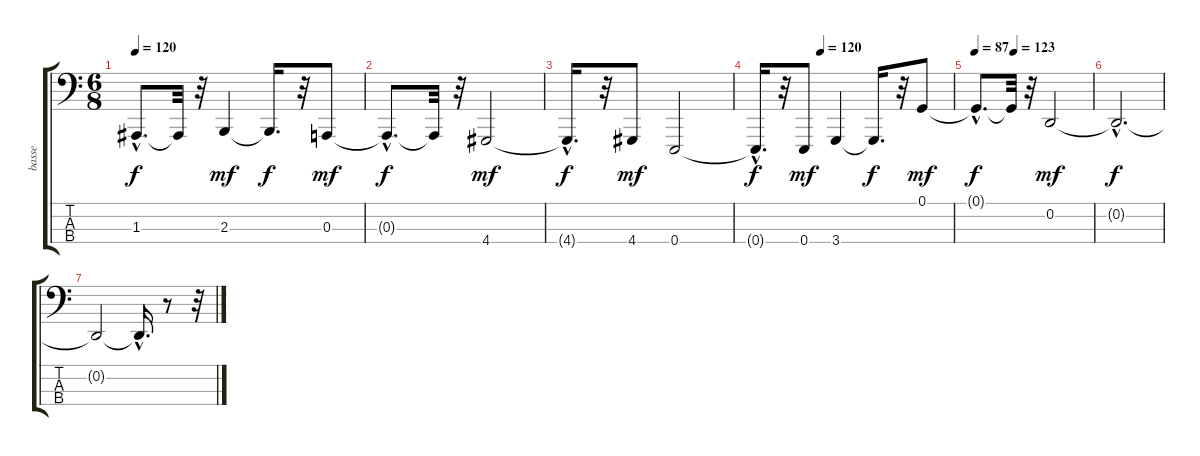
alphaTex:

\track ("basse" "basse") {instrument pad2warm}
\staff {score tabs}
\tuning (G2 D2 A1 E1) {hide}
\ts (6 8)
\tempo 120
\clef f4
\ks c
1.3{hac t}.8{d dy f} 1.3{t}.32 r.32 2.3.4{dy mf} 2.3{t}.16{d dy f} r.32 0.3.8{dy mf} |
0.3{hac t}.8{d dy f} 0.3{t}.32 r.32 4.4.2{dy mf} |
4.4{hac t}.16{d dy f} r.32 4.4.8{dy mf} 0.4.2 |
\tempo (120 0.3333333333333333)
0.4{hac t}.16{d dy f} r.32 0.4.8{dy mf} 3.4.4 3.4{t}.16{d dy f} r.32 0.1.8{dy mf} |
\tempo 87
\tempo (123 0.3333333333333333)
0.1{hac t}.8{d dy f} 0.1{t}.32 r.32 0.2.2{dy mf} |
0.2{hac t}.2{d dy f} |
0.2{t}.2 0.2{hac t}.16{d} r.8 r.32
